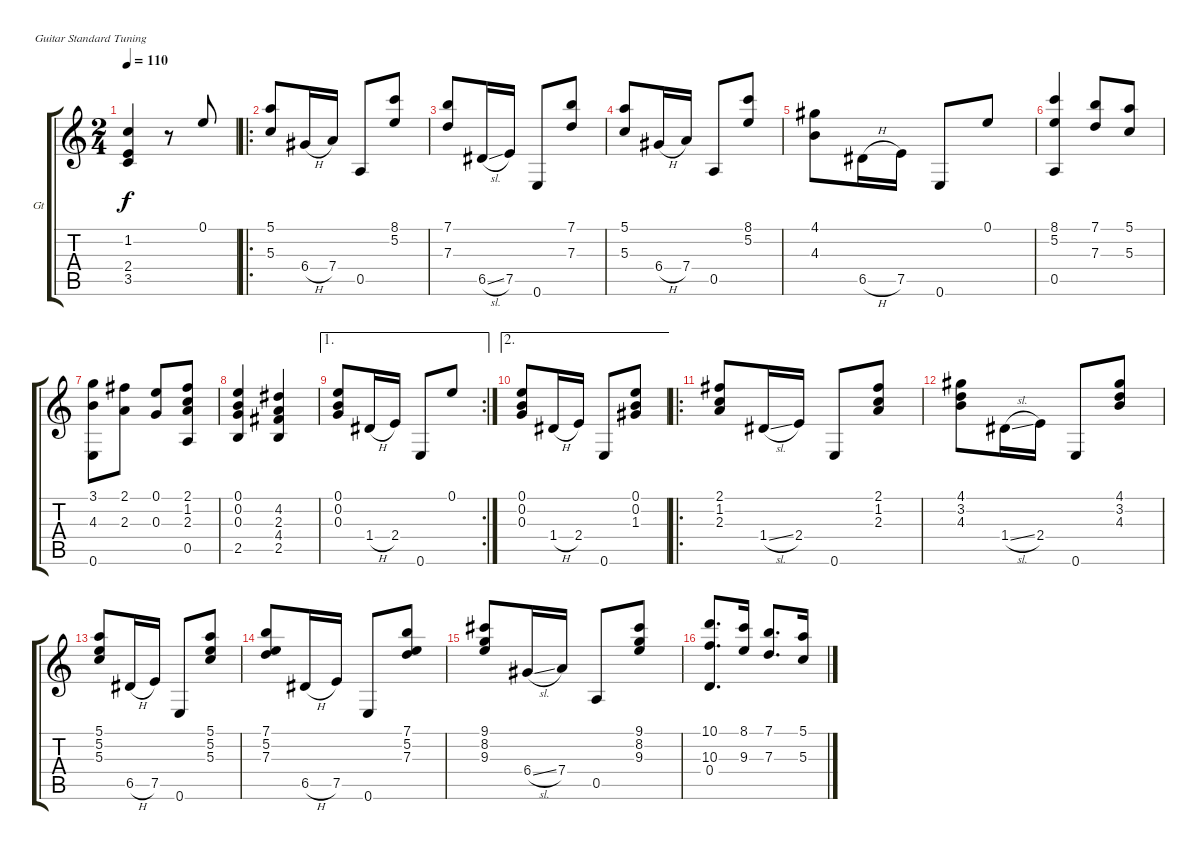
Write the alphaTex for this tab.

\defaultSystemsLayout 4
\bracketExtendMode groupsimilarinstruments
\firstSystemTrackNameOrientation horizontal
\otherSystemsTrackNameOrientation horizontal
\track ("Guitar" "Gt") {instrument acousticguitarnylon}
\staff {score tabs}
\tuning (E4 B3 G3 D3 A2 E2)
\ts (2 4)
\tempo 110
\clef g2
\scale
0.20098
\ks c
(1.2 2.4 3.5).4{dy f} r.8 0.1.8{beam invert} |
\ro
\scale
0.355742 (5.1 5.3).8{beam invert} 6.4{h}.16 7.4.16 0.5.8{beam invert} (8.1 5.2).8 |
\scale
0.322129 (7.1 7.3).8{beam invert} 6.5{sl}.16 7.5.16 0.6.8 (7.1 7.3).8 |
\scale
0.322129 (5.1 5.3).8{beam invert} 6.4{h}.16 7.4.16 0.5.8{beam invert} (8.1 5.2).8 |
\scale
0.383607 (4.1 4.3).8 6.5{h}.16 7.5.16 0.6.8 0.1.8 |
\scale
0.268852 (8.1 5.2 0.5).4{beam invert} (7.1 7.3).8{beam invert} (5.1 5.3).8 |
\scale
0.347541 (3.1 4.3 0.6).8{beam invert} (2.1 2.3).8 (0.1 0.3).8 (2.1 1.2 2.3 0.5).8 |
\scale
0.248408 (0.1 0.2 0.3 2.5).4 (4.2 2.3 4.4 2.5).4 |
\ae 1
\rc 2
\scale
0.38535 (0.1 0.2 0.3).8 1.4{h}.16 2.4.16 0.6.8 0.1.8 |
\ae 2
\scale
0.366242 (0.1 0.2 0.3).8 1.4{h}.16 2.4.16 0.6.8 (0.1 0.2 1.3).8 |
\ro
\scale
0.357341 (2.1 1.2 2.3).8 1.4{sl}.16 2.4.16 0.6.8 (2.1 1.2 2.3).8 |
\scale
0.3241 (4.1 3.2 4.3).8 1.4{sl}.16 2.4.16 0.6.8 (4.1 3.2 4.3).8 |
\scale
0.31856 (5.1 5.2 5.3).8{beam invert} 6.5{h}.16 7.5.16 0.6.8 (5.1 5.2 5.3).8 |
\scale
0.393855 (7.1 5.2 7.3).8{beam invert} 6.5{h}.16 7.5.16 0.6.8 (7.1 5.2 7.3).8 |
\scale
0.326816 (9.1 8.2 9.3).8{beam invert} 6.4{sl}.16 7.4.16 0.5.8{beam invert} (9.1 8.2 9.3).8 |
\scale
0.27933 (10.1 10.3 0.4).8{d beam invert} (8.1 9.3).16 (7.1 7.3).8{d beam invert} (5.1 5.3).16
